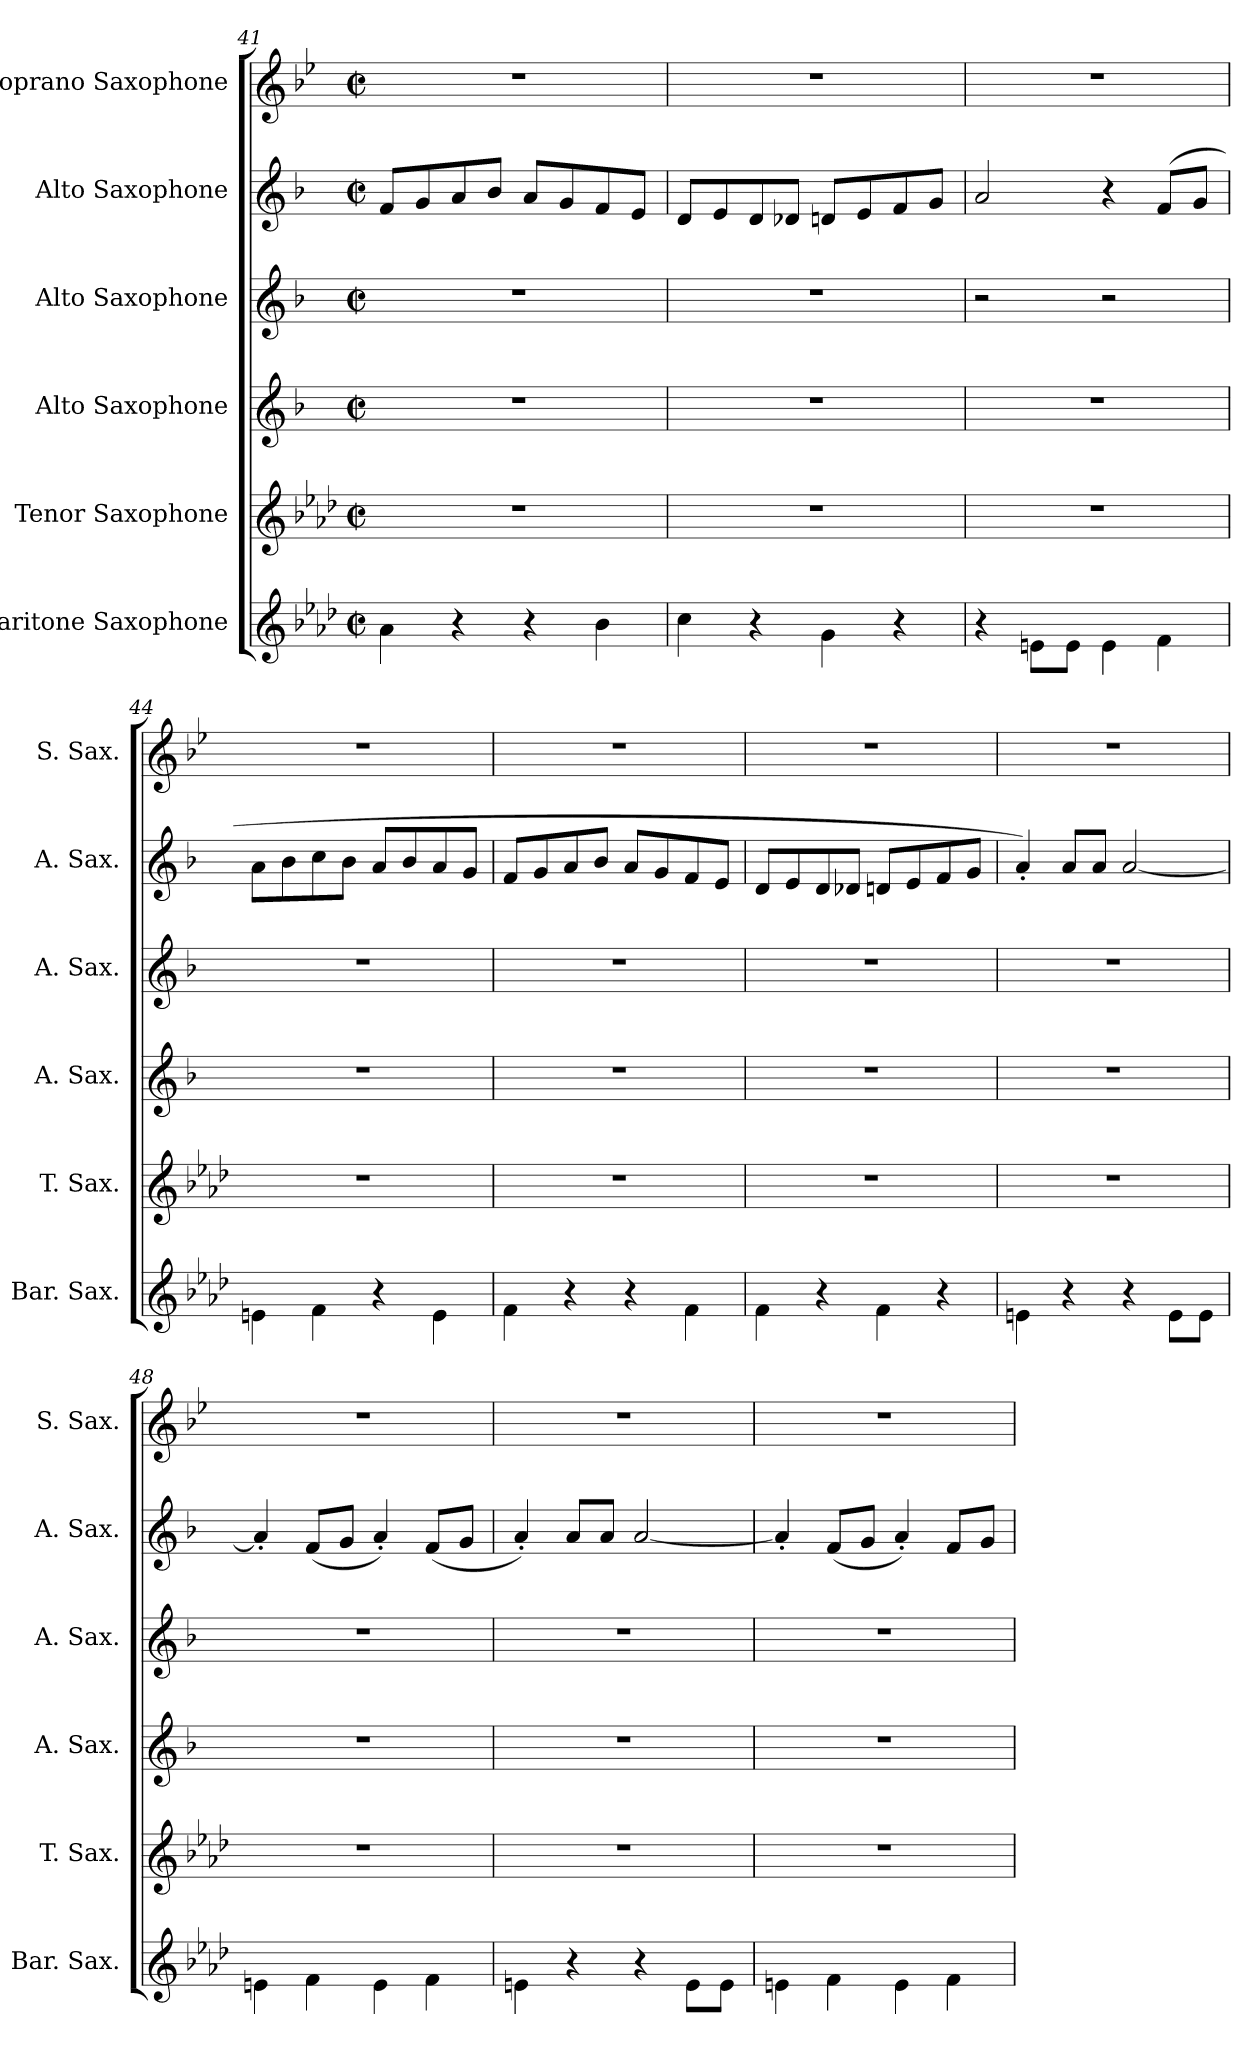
**kern	**kern	**kern	**kern	**kern	**kern
*part6	*part5	*part4	*part3	*part2	*part1
*staff6	*staff5	*staff4	*staff3	*staff2	*staff1
*I"Baritone Saxophone	*I"Tenor Saxophone	*I"Alto Saxophone	*I"Alto Saxophone	*I"Alto Saxophone	*I"Soprano Saxophone
*I'Bar. Sax.	*I'T. Sax.	*I'A. Sax.	*I'A. Sax.	*I'A. Sax.	*I'S. Sax.
*clefG2	*clefG2	*clefG2	*clefG2	*clefG2	*clefG2
*ITrd12c21	*ITrd8c14	*ITrd5c9	*ITrd5c9	*ITrd5c9	*ITrd1c2
*k[b-e-a-d-]	*k[b-e-a-d-]	*k[b-e-a-d-]	*k[b-e-a-d-]	*k[b-e-a-d-]	*k[b-e-a-d-]
*M2/2	*M2/2	*M2/2	*M2/2	*M2/2	*M2/2
*met(c|)	*met(c|)	*met(c|)	*met(c|)	*met(c|)	*met(c|)
=41	=41	=41	=41	=41	=41
4A-\	1r	1r	1r	8A-/L	1r
.	.	.	.	8B-/	.
4r	.	.	.	8c/	.
.	.	.	.	8d-/J	.
4r	.	.	.	8c/L	.
.	.	.	.	8B-/	.
4B-\	.	.	.	8A-/	.
.	.	.	.	8G/J	.
!!LO:LB:g=z
=42	=42	=42	=42	=42	=42
4c\	1r	1r	1r	8F/L	1r
.	.	.	.	8G/	.
4r	.	.	.	8F/	.
.	.	.	.	8F-X/J	.
4G\	.	.	.	8Fn/L	.
.	.	.	.	8G/	.
4r	.	.	.	8A-/	.
.	.	.	.	8B-/J	.
=43	=43	=43	=43	=43	=43
4r	1r	1r	2r	2c/	1r
8En\L	.	.	.	.	.
8E\J	.	.	.	.	.
4E\	.	.	2r	4r	.
4F\	.	.	.	(>8A-/L	.
.	.	.	.	8B-/J	.
=44	=44	=44	=44	=44	=44
4En\	1r	1r	1r	8c\L	1r
.	.	.	.	8d-\	.
4F\	.	.	.	8e-\	.
.	.	.	.	8d-\J	.
4r	.	.	.	8c/L	.
.	.	.	.	8d-/	.
4E\	.	.	.	8c/	.
.	.	.	.	8B-/J	.
=45	=45	=45	=45	=45	=45
4F\	1r	1r	1r	8A-/L	1r
.	.	.	.	8B-/	.
4r	.	.	.	8c/	.
.	.	.	.	8d-/J	.
4r	.	.	.	8c/L	.
.	.	.	.	8B-/	.
4F\	.	.	.	8A-/	.
.	.	.	.	8G/J	.
=46	=46	=46	=46	=46	=46
4F\	1r	1r	1r	8F/L	1r
.	.	.	.	8G/	.
4r	.	.	.	8F/	.
.	.	.	.	8F-X/J	.
4F\	.	.	.	8Fn/L	.
.	.	.	.	8G/	.
4r	.	.	.	8A-/	.
.	.	.	.	8B-/J	.
!!LO:PB:g=z
=47	=47	=47	=47	=47	=47
4En\	1r	1r	1r	4c'/)	1r
4r	.	.	.	8c/L	.
.	.	.	.	8c/J	.
4r	.	.	.	[2c/	.
8E\L	.	.	.	.	.
8E\J	.	.	.	.	.
=48	=48	=48	=48	=48	=48
4En\	1r	1r	1r	4c'/]	1r
4F\	.	.	.	(<8A-/L	.
.	.	.	.	8B-/J	.
4E\	.	.	.	4c'/)	.
4F\	.	.	.	(<8A-/L	.
.	.	.	.	8B-/J	.
=49	=49	=49	=49	=49	=49
4En\	1r	1r	1r	4c'/)	1r
4r	.	.	.	8c/L	.
.	.	.	.	8c/J	.
4r	.	.	.	[2c/	.
8E\L	.	.	.	.	.
8E\J	.	.	.	.	.
=50	=50	=50	=50	=50	=50
4En\	1r	1r	1r	4c'/]	1r
4F\	.	.	.	(<8A-/L	.
.	.	.	.	8B-/J	.
4E\	.	.	.	4c'/)	.
4F\	.	.	.	8A-/L	.
.	.	.	.	8B-/J	.
=	=	=	=	=	=
*-	*-	*-	*-	*-	*-
